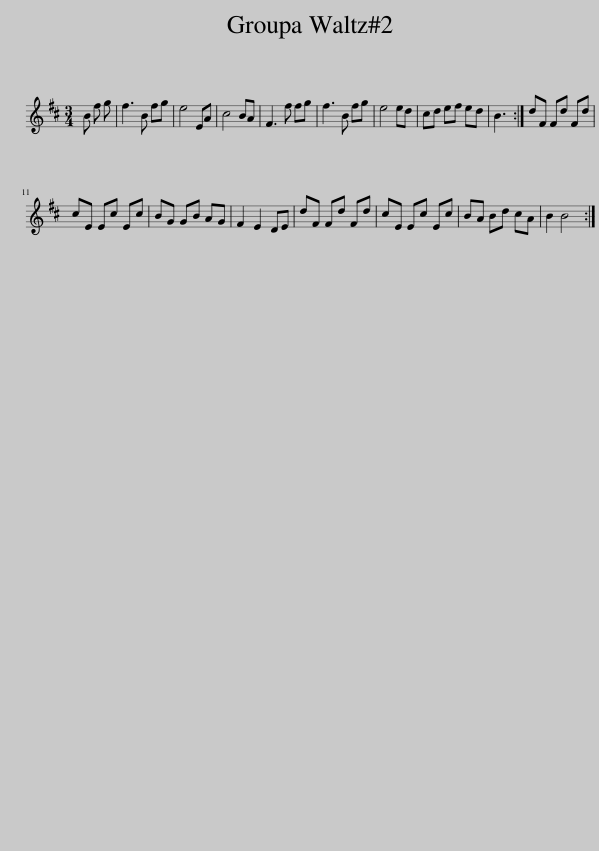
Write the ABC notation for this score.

X:1
L:1/8
M:3/4
I:linebreak $
K:Bmin
V:1 treble
V:1
 B f g | f3 B fg | e4 EA | c4 BA | F3 f fg | %5
 f3 B fg | e4 ed | cd ef ed | B3 :| dF Fd Fd |$ %10
 cE Ec Ec | BG GB AG | F2 E2 DE | dF Fd Fd | cE Ec Ec | %15
 BA Bd cA | B2 B4 :| %17
